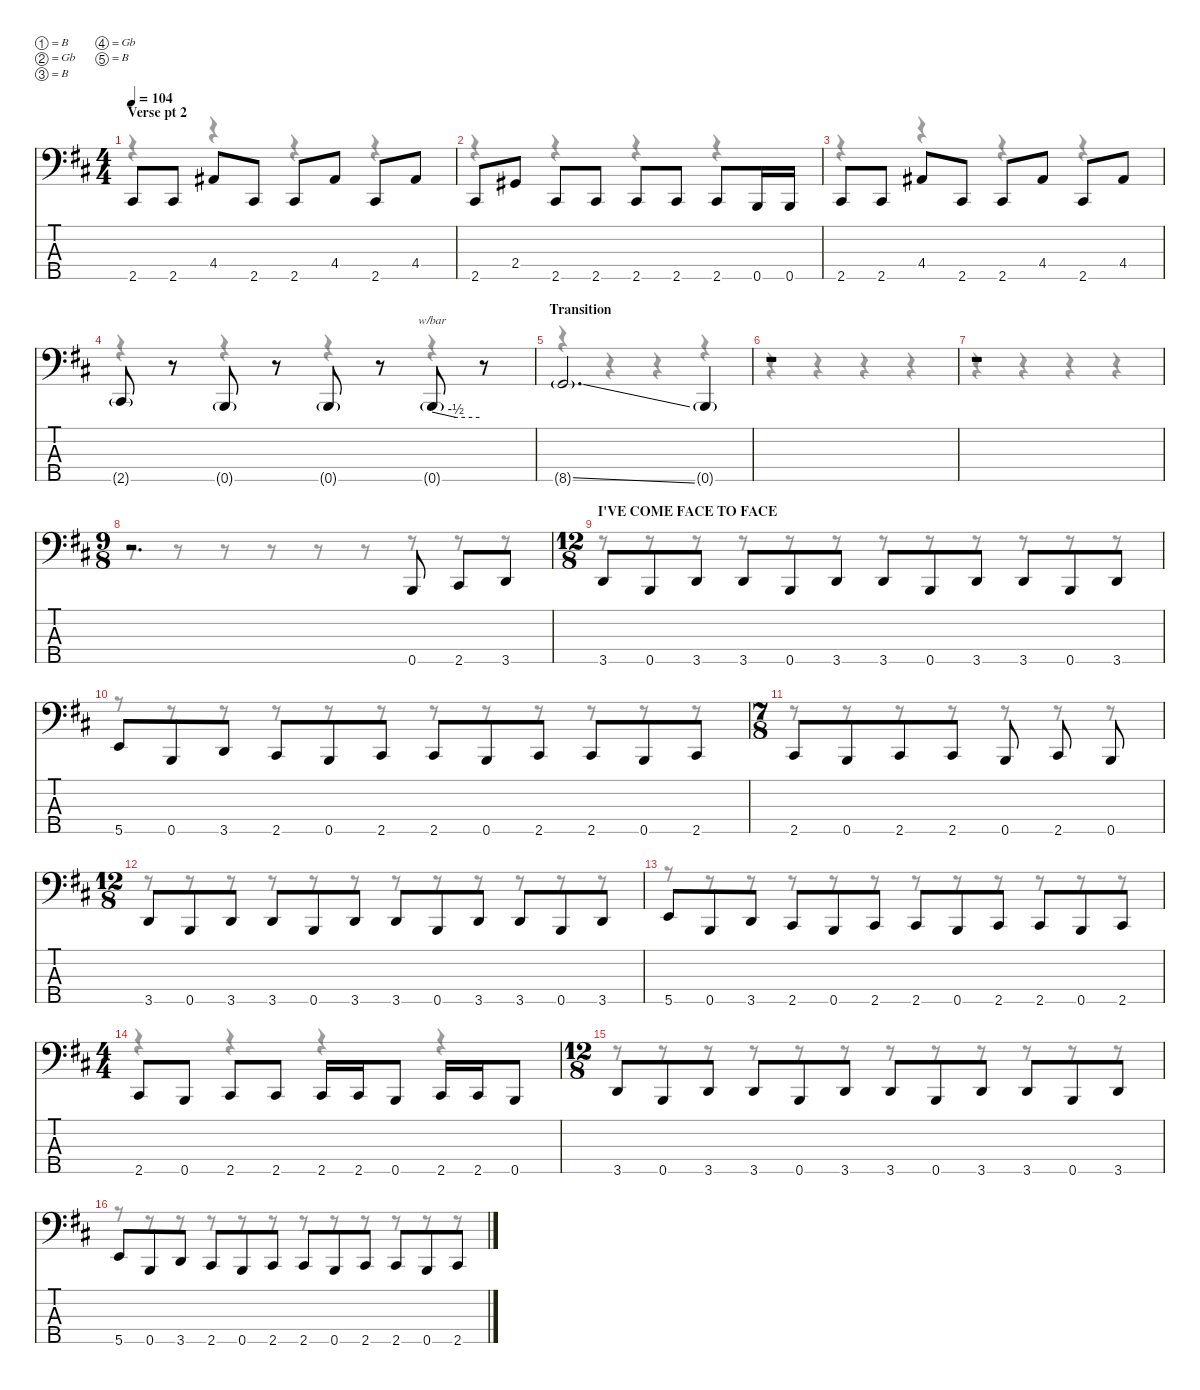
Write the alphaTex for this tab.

\defaultSystemsLayout 4
\hideDynamics
\bracketExtendMode nobrackets
\singleTrackTrackNamePolicy hidden
\multiTrackTrackNamePolicy hidden
\firstSystemTrackNameMode fullname
\otherSystemsTrackNameOrientation horizontal
\track ("Bass" "el.bs.") {instrument electricbassfinger}
\staff {score tabs}
\tuning (B2 Gb2 B1 Gb1 B0)
\voice
\ts (4 4)
\section ("" "Verse pt 2")
\tempo 104
\clef f4
\ks bminor
2.5{acc #}.8{dy mp beam Up} 2.5{acc #}.8{beam Up} 4.4{acc #}.8{beam Up} 2.5{acc #}.8{beam Up} 2.5{acc #}.8{beam Up} 4.4{acc #}.8{beam Up} 2.5{acc #}.8{beam Up} 4.4{acc #}.8{beam Up} |
2.5{acc #}.8{beam Up} 2.4{acc #}.8{beam Up} 2.5{acc #}.8{beam Up} 2.5{acc #}.8{beam Up} 2.5{acc #}.8{beam Up} 2.5{acc #}.8{beam Up} 2.5{acc #}.8{beam Up} 0.5{acc forcenatural}.16{beam Up} 0.5{acc forcenatural}.16{beam Up} |
2.5{acc #}.8{beam Up} 2.5{acc #}.8{beam Up} 4.4{acc #}.8{beam Up} 2.5{acc #}.8{beam Up} 2.5{acc #}.8{beam Up} 4.4{acc #}.8{beam Up} 2.5{acc #}.8{beam Up} 4.4{acc #}.8{beam Up} |
2.5{g acc #}.8{dy mf beam Up} r.8{beam Up} 0.5{g acc forcenatural}.8{beam Up} r.8{beam Up} 0.5{g acc forcenatural}.8{beam Up} r.8{beam Up} 0.5{g acc forcenatural}.8{tbe (custom default 0 0 30 -2 30 -2 60 -2) beam Up} r.8{beam Up} |
\section ("" "Transition")
8.5{ss g acc forcenatural}.2{d dy mp beam Up} 0.5{g acc forcenatural}.4{dy pp beam Up} |
r.1{beam Up} |
r.1{beam Up} |
\ts (9 8)
\beaming (8 3 2 2 2)
r.2{d beam Up} 0.5{acc forcenatural}.8{dy f beam Up} 2.5{acc #}.8{beam Up} 3.5{acc forcenatural}.8{beam Up} |
\ts (12 8)
\beaming (8 3 3 3 3)
\section ("" "I'VE COME FACE TO FACE")
3.5{acc forcenatural}.8{beam Up} 0.5{acc forcenatural}.8{beam Up} 3.5{acc forcenatural}.8{beam Up} 3.5{acc forcenatural}.8{beam Up} 0.5{acc forcenatural}.8{beam Up} 3.5{acc forcenatural}.8{beam Up} 3.5{acc forcenatural}.8{beam Up} 0.5{acc forcenatural}.8{beam Up} 3.5{acc forcenatural}.8{beam Up} 3.5{acc forcenatural}.8{beam Up} 0.5{acc forcenatural}.8{beam Up} 3.5{acc forcenatural}.8{beam Up} |
5.5{acc forcenatural}.8{beam Up} 0.5{acc forcenatural}.8{beam Up} 3.5{acc forcenatural}.8{beam Up} 2.5{acc #}.8{beam Up} 0.5{acc forcenatural}.8{beam Up} 2.5{acc #}.8{beam Up} 2.5{acc #}.8{beam Up} 0.5{acc forcenatural}.8{beam Up} 2.5{acc #}.8{beam Up} 2.5{acc #}.8{beam Up} 0.5{acc forcenatural}.8{beam Up} 2.5{acc #}.8{beam Up} |
\ts (7 8)
\beaming (8 4 1 1 1)
2.5{acc #}.8{beam Up} 0.5{acc forcenatural}.8{beam Up} 2.5{acc #}.8{beam Up} 2.5{acc #}.8{beam Up} 0.5{acc forcenatural}.8{beam Up} 2.5{acc #}.8{beam Up} 0.5{acc forcenatural}.8{beam Up} |
\ts (12 8)
\beaming (8 3 3 3 3)
3.5{acc forcenatural}.8{beam Up} 0.5{acc forcenatural}.8{beam Up} 3.5{acc forcenatural}.8{beam Up} 3.5{acc forcenatural}.8{beam Up} 0.5{acc forcenatural}.8{beam Up} 3.5{acc forcenatural}.8{beam Up} 3.5{acc forcenatural}.8{beam Up} 0.5{acc forcenatural}.8{beam Up} 3.5{acc forcenatural}.8{beam Up} 3.5{acc forcenatural}.8{beam Up} 0.5{acc forcenatural}.8{beam Up} 3.5{acc forcenatural}.8{beam Up} |
5.5{acc forcenatural}.8{beam Up} 0.5{acc forcenatural}.8{beam Up} 3.5{acc forcenatural}.8{beam Up} 2.5{acc #}.8{beam Up} 0.5{acc forcenatural}.8{beam Up} 2.5{acc #}.8{beam Up} 2.5{acc #}.8{beam Up} 0.5{acc forcenatural}.8{beam Up} 2.5{acc #}.8{beam Up} 2.5{acc #}.8{beam Up} 0.5{acc forcenatural}.8{beam Up} 2.5{acc #}.8{beam Up} |
\ts (4 4)
\beaming (8 2 2 2 2)
2.5{acc #}.8{beam Up} 0.5{acc forcenatural}.8{beam Up} 2.5{acc #}.8{beam Up} 2.5{acc #}.8{beam Up} 2.5{acc #}.16{beam Up} 2.5{acc #}.16{beam Up} 0.5{acc forcenatural}.8{beam Up} 2.5{acc #}.16{beam Up} 2.5{acc #}.16{beam Up} 0.5{acc forcenatural}.8{beam Up} |
\ts (12 8)
\beaming (8 3 3 3 3)
3.5{acc forcenatural}.8{beam Up} 0.5{acc forcenatural}.8{beam Up} 3.5{acc forcenatural}.8{beam Up} 3.5{acc forcenatural}.8{beam Up} 0.5{acc forcenatural}.8{beam Up} 3.5{acc forcenatural}.8{beam Up} 3.5{acc forcenatural}.8{beam Up} 0.5{acc forcenatural}.8{beam Up} 3.5{acc forcenatural}.8{beam Up} 3.5{acc forcenatural}.8{beam Up} 0.5{acc forcenatural}.8{beam Up} 3.5{acc forcenatural}.8{beam Up} |
5.5{acc forcenatural}.8{beam Up} 0.5{acc forcenatural}.8{beam Up} 3.5{acc forcenatural}.8{beam Up} 2.5{acc #}.8{beam Up} 0.5{acc forcenatural}.8{beam Up} 2.5{acc #}.8{beam Up} 2.5{acc #}.8{beam Up} 0.5{acc forcenatural}.8{beam Up} 2.5{acc #}.8{beam Up} 2.5{acc #}.8{beam Up} 0.5{acc forcenatural}.8{beam Up} 2.5{acc #}.8{beam Up}
\voice
\clef f4
\ottava regular
\simile none
\ks bminor
r.4{dy mf beam Down} r.4{beam Down} r.4{beam Down} r.4{beam Down} |
r.4{beam Down} r.4{beam Down} r.4{beam Down} r.4{beam Down} |
r.4{beam Down} r.4{beam Down} r.4{beam Down} r.4{beam Down} |
r.4{beam Down} r.4{beam Down} r.4{beam Down} r.4{beam Down} |
r.4{beam Down} r.4{beam Down} r.4{beam Down} r.4{beam Down} |
r.4{beam Down} r.4{beam Down} r.4{beam Down} r.4{beam Down} |
r.4{beam Down} r.4{beam Down} r.4{beam Down} r.4{beam Down} |
r.8{beam Down} r.8{beam Down} r.8{beam Down} r.8{beam Down} r.8{beam Down} r.8{beam Down} r.8{beam Down} r.8{beam Down} r.8{beam Down} |
r.8{beam Down} r.8{beam Down} r.8{beam Down} r.8{beam Down} r.8{beam Down} r.8{beam Down} r.8{beam Down} r.8{beam Down} r.8{beam Down} r.8{beam Down} r.8{beam Down} r.8{beam Down} |
r.8{beam Down} r.8{beam Down} r.8{beam Down} r.8{beam Down} r.8{beam Down} r.8{beam Down} r.8{beam Down} r.8{beam Down} r.8{beam Down} r.8{beam Down} r.8{beam Down} r.8{beam Down} |
r.8{beam Down} r.8{beam Down} r.8{beam Down} r.8{beam Down} r.8{beam Down} r.8{beam Down} r.8{beam Down} |
r.8{beam Down} r.8{beam Down} r.8{beam Down} r.8{beam Down} r.8{beam Down} r.8{beam Down} r.8{beam Down} r.8{beam Down} r.8{beam Down} r.8{beam Down} r.8{beam Down} r.8{beam Down} |
r.8{beam Down} r.8{beam Down} r.8{beam Down} r.8{beam Down} r.8{beam Down} r.8{beam Down} r.8{beam Down} r.8{beam Down} r.8{beam Down} r.8{beam Down} r.8{beam Down} r.8{beam Down} |
r.4{beam Down} r.4{beam Down} r.4{beam Down} r.4{beam Down} |
r.8{beam Down} r.8{beam Down} r.8{beam Down} r.8{beam Down} r.8{beam Down} r.8{beam Down} r.8{beam Down} r.8{beam Down} r.8{beam Down} r.8{beam Down} r.8{beam Down} r.8{beam Down} |
r.8{beam Down} r.8{beam Down} r.8{beam Down} r.8{beam Down} r.8{beam Down} r.8{beam Down} r.8{beam Down} r.8{beam Down} r.8{beam Down} r.8{beam Down} r.8{beam Down} r.8{beam Down}
